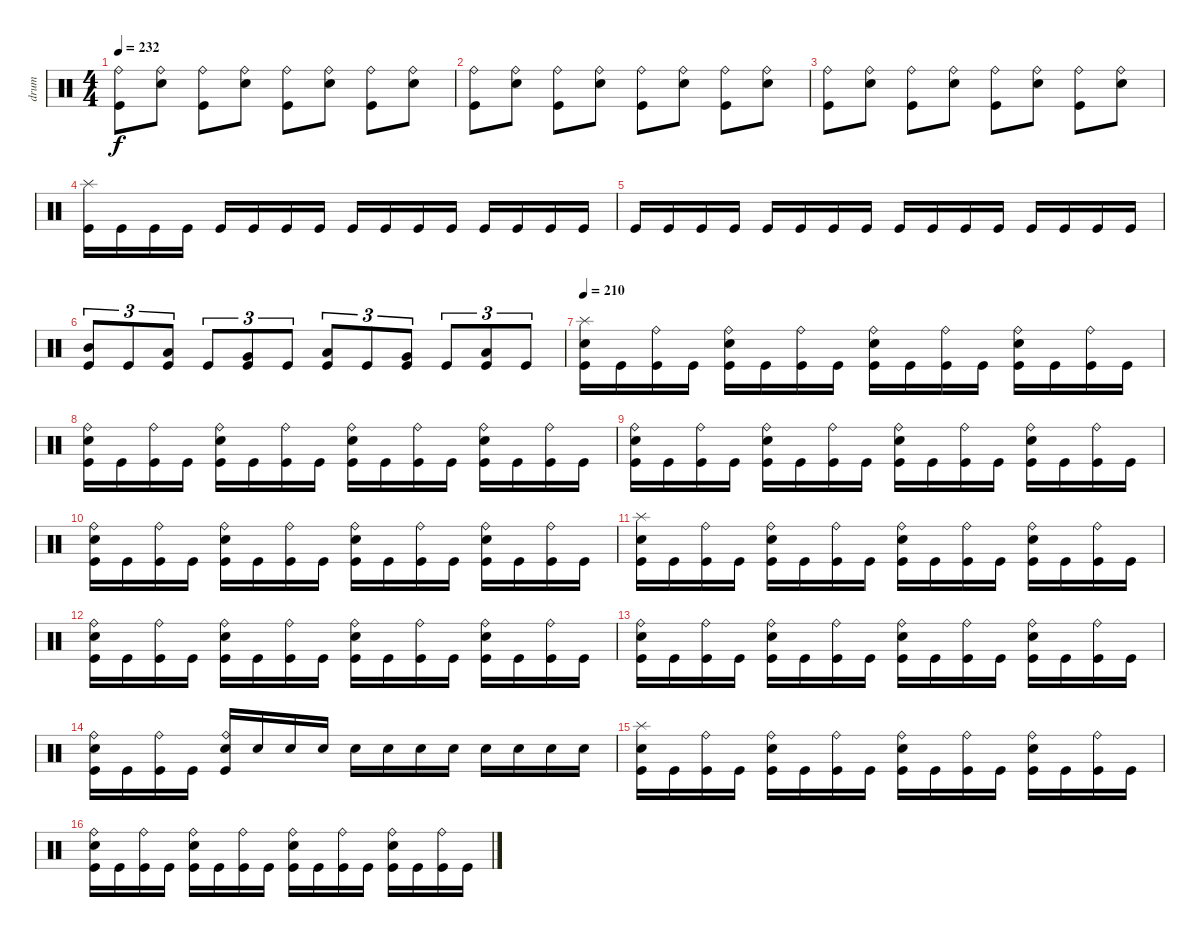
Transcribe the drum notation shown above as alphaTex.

\track ("drum" "drum") {instrument percussion}
\staff {score}
\articulation defaults
\ts (4 4)
\tempo 232
\clef neutral
\ks c
("Kick (hit)" "Ride (bell)").8{dy f} ("Electric Snare (hit)" "Ride (bell)").8 ("Kick (hit)" "Ride (bell)").8 ("Electric Snare (hit)" "Ride (bell)").8 ("Kick (hit)" "Ride (bell)").8 ("Electric Snare (hit)" "Ride (bell)").8 ("Kick (hit)" "Ride (bell)").8 ("Electric Snare (hit)" "Ride (bell)").8 |
("Kick (hit)" "Ride (bell)").8 ("Electric Snare (hit)" "Ride (bell)").8 ("Kick (hit)" "Ride (bell)").8 ("Electric Snare (hit)" "Ride (bell)").8 ("Kick (hit)" "Ride (bell)").8 ("Electric Snare (hit)" "Ride (bell)").8 ("Kick (hit)" "Ride (bell)").8 ("Electric Snare (hit)" "Ride (bell)").8 |
("Kick (hit)" "Ride (bell)").8 ("Electric Snare (hit)" "Ride (bell)").8 ("Kick (hit)" "Ride (bell)").8 ("Electric Snare (hit)" "Ride (bell)").8 ("Kick (hit)" "Ride (bell)").8 ("Electric Snare (hit)" "Ride (bell)").8 ("Kick (hit)" "Ride (bell)").8 ("Electric Snare (hit)" "Ride (bell)").8 |
("Kick (hit)" "Splash (hit)").16 "Kick (hit)".16 "Kick (hit)".16 "Kick (hit)".16 "Kick (hit)".16 "Kick (hit)".16 "Kick (hit)".16 "Kick (hit)".16 "Kick (hit)".16 "Kick (hit)".16 "Kick (hit)".16 "Kick (hit)".16 "Kick (hit)".16 "Kick (hit)".16 "Kick (hit)".16 "Kick (hit)".16 |
"Kick (hit)".16 "Kick (hit)".16 "Kick (hit)".16 "Kick (hit)".16 "Kick (hit)".16 "Kick (hit)".16 "Kick (hit)".16 "Kick (hit)".16 "Kick (hit)".16 "Kick (hit)".16 "Kick (hit)".16 "Kick (hit)".16 "Kick (hit)".16 "Kick (hit)".16 "Kick (hit)".16 "Kick (hit)".16 |
("Kick (hit)" "Mid Tom (hit)").8{tu (3 2)} "Kick (hit)".8{tu (3 2)} ("Kick (hit)" "Low Tom (hit)").8{tu (3 2)} "Kick (hit)".8{tu (3 2)} ("Kick (hit)" "Very Low Tom (hit)").8{tu (3 2)} "Kick (hit)".8{tu (3 2)} ("Kick (hit)" "Low Tom (hit)").8{tu (3 2)} "Kick (hit)".8{tu (3 2)} ("Kick (hit)" "Very Low Tom (hit)").8{tu (3 2)} "Kick (hit)".8{tu (3 2)} ("Kick (hit)" "Low Floor Tom (hit)").8{tu (3 2)} "Kick (hit)".8{tu (3 2)} |
\tempo 210
("Kick (hit)" "Electric Snare (hit)" "Splash (hit)").16 "Kick (hit)".16 ("Kick (hit)" "Ride (bell)").16 "Kick (hit)".16 ("Kick (hit)" "Electric Snare (hit)" "Ride (bell)").16 "Kick (hit)".16 ("Kick (hit)" "Ride (bell)").16 "Kick (hit)".16 ("Kick (hit)" "Electric Snare (hit)" "Ride (bell)").16 "Kick (hit)".16 ("Kick (hit)" "Ride (bell)").16 "Kick (hit)".16 ("Kick (hit)" "Electric Snare (hit)" "Ride (bell)").16 "Kick (hit)".16 ("Kick (hit)" "Ride (bell)").16 "Kick (hit)".16 |
("Kick (hit)" "Electric Snare (hit)" "Ride (bell)").16 "Kick (hit)".16 ("Kick (hit)" "Ride (bell)").16 "Kick (hit)".16 ("Kick (hit)" "Electric Snare (hit)" "Ride (bell)").16 "Kick (hit)".16 ("Kick (hit)" "Ride (bell)").16 "Kick (hit)".16 ("Kick (hit)" "Electric Snare (hit)" "Ride (bell)").16 "Kick (hit)".16 ("Kick (hit)" "Ride (bell)").16 "Kick (hit)".16 ("Kick (hit)" "Electric Snare (hit)" "Ride (bell)").16 "Kick (hit)".16 ("Kick (hit)" "Ride (bell)").16 "Kick (hit)".16 |
("Kick (hit)" "Electric Snare (hit)" "Ride (bell)").16 "Kick (hit)".16 ("Kick (hit)" "Ride (bell)").16 "Kick (hit)".16 ("Kick (hit)" "Electric Snare (hit)" "Ride (bell)").16 "Kick (hit)".16 ("Kick (hit)" "Ride (bell)").16 "Kick (hit)".16 ("Kick (hit)" "Electric Snare (hit)" "Ride (bell)").16 "Kick (hit)".16 ("Kick (hit)" "Ride (bell)").16 "Kick (hit)".16 ("Kick (hit)" "Electric Snare (hit)" "Ride (bell)").16 "Kick (hit)".16 ("Kick (hit)" "Ride (bell)").16 "Kick (hit)".16 |
("Kick (hit)" "Electric Snare (hit)" "Ride (bell)").16 "Kick (hit)".16 ("Kick (hit)" "Ride (bell)").16 "Kick (hit)".16 ("Kick (hit)" "Electric Snare (hit)" "Ride (bell)").16 "Kick (hit)".16 ("Kick (hit)" "Ride (bell)").16 "Kick (hit)".16 ("Kick (hit)" "Electric Snare (hit)" "Ride (bell)").16 "Kick (hit)".16 ("Kick (hit)" "Ride (bell)").16 "Kick (hit)".16 ("Kick (hit)" "Electric Snare (hit)" "Ride (bell)").16 "Kick (hit)".16 ("Kick (hit)" "Ride (bell)").16 "Kick (hit)".16 |
("Kick (hit)" "Electric Snare (hit)" "Splash (hit)").16 "Kick (hit)".16 ("Kick (hit)" "Ride (bell)").16 "Kick (hit)".16 ("Kick (hit)" "Electric Snare (hit)" "Ride (bell)").16 "Kick (hit)".16 ("Kick (hit)" "Ride (bell)").16 "Kick (hit)".16 ("Kick (hit)" "Electric Snare (hit)" "Ride (bell)").16 "Kick (hit)".16 ("Kick (hit)" "Ride (bell)").16 "Kick (hit)".16 ("Kick (hit)" "Electric Snare (hit)" "Ride (bell)").16 "Kick (hit)".16 ("Kick (hit)" "Ride (bell)").16 "Kick (hit)".16 |
("Kick (hit)" "Electric Snare (hit)" "Ride (bell)").16 "Kick (hit)".16 ("Kick (hit)" "Ride (bell)").16 "Kick (hit)".16 ("Kick (hit)" "Electric Snare (hit)" "Ride (bell)").16 "Kick (hit)".16 ("Kick (hit)" "Ride (bell)").16 "Kick (hit)".16 ("Kick (hit)" "Electric Snare (hit)" "Ride (bell)").16 "Kick (hit)".16 ("Kick (hit)" "Ride (bell)").16 "Kick (hit)".16 ("Kick (hit)" "Electric Snare (hit)" "Ride (bell)").16 "Kick (hit)".16 ("Kick (hit)" "Ride (bell)").16 "Kick (hit)".16 |
("Kick (hit)" "Electric Snare (hit)" "Ride (bell)").16 "Kick (hit)".16 ("Kick (hit)" "Ride (bell)").16 "Kick (hit)".16 ("Kick (hit)" "Electric Snare (hit)" "Ride (bell)").16 "Kick (hit)".16 ("Kick (hit)" "Ride (bell)").16 "Kick (hit)".16 ("Kick (hit)" "Electric Snare (hit)" "Ride (bell)").16 "Kick (hit)".16 ("Kick (hit)" "Ride (bell)").16 "Kick (hit)".16 ("Kick (hit)" "Electric Snare (hit)" "Ride (bell)").16 "Kick (hit)".16 ("Kick (hit)" "Ride (bell)").16 "Kick (hit)".16 |
("Kick (hit)" "Electric Snare (hit)" "Ride (bell)").16 "Kick (hit)".16 ("Kick (hit)" "Ride (bell)").16 "Kick (hit)".16 ("Kick (hit)" "Electric Snare (hit)" "Ride (bell)").16 "Electric Snare (hit)".16 "Electric Snare (hit)".16 "Electric Snare (hit)".16 "Electric Snare (hit)".16 "Electric Snare (hit)".16 "Electric Snare (hit)".16 "Electric Snare (hit)".16 "Electric Snare (hit)".16 "Electric Snare (hit)".16 "Electric Snare (hit)".16 "Electric Snare (hit)".16 |
("Kick (hit)" "Electric Snare (hit)" "Splash (hit)").16 "Kick (hit)".16 ("Kick (hit)" "Ride (bell)").16 "Kick (hit)".16 ("Kick (hit)" "Electric Snare (hit)" "Ride (bell)").16 "Kick (hit)".16 ("Kick (hit)" "Ride (bell)").16 "Kick (hit)".16 ("Kick (hit)" "Electric Snare (hit)" "Ride (bell)").16 "Kick (hit)".16 ("Kick (hit)" "Ride (bell)").16 "Kick (hit)".16 ("Kick (hit)" "Electric Snare (hit)" "Ride (bell)").16 "Kick (hit)".16 ("Kick (hit)" "Ride (bell)").16 "Kick (hit)".16 |
("Kick (hit)" "Electric Snare (hit)" "Ride (bell)").16 "Kick (hit)".16 ("Kick (hit)" "Ride (bell)").16 "Kick (hit)".16 ("Kick (hit)" "Electric Snare (hit)" "Ride (bell)").16 "Kick (hit)".16 ("Kick (hit)" "Ride (bell)").16 "Kick (hit)".16 ("Kick (hit)" "Electric Snare (hit)" "Ride (bell)").16 "Kick (hit)".16 ("Kick (hit)" "Ride (bell)").16 "Kick (hit)".16 ("Kick (hit)" "Electric Snare (hit)" "Ride (bell)").16 "Kick (hit)".16 ("Kick (hit)" "Ride (bell)").16 "Kick (hit)".16
